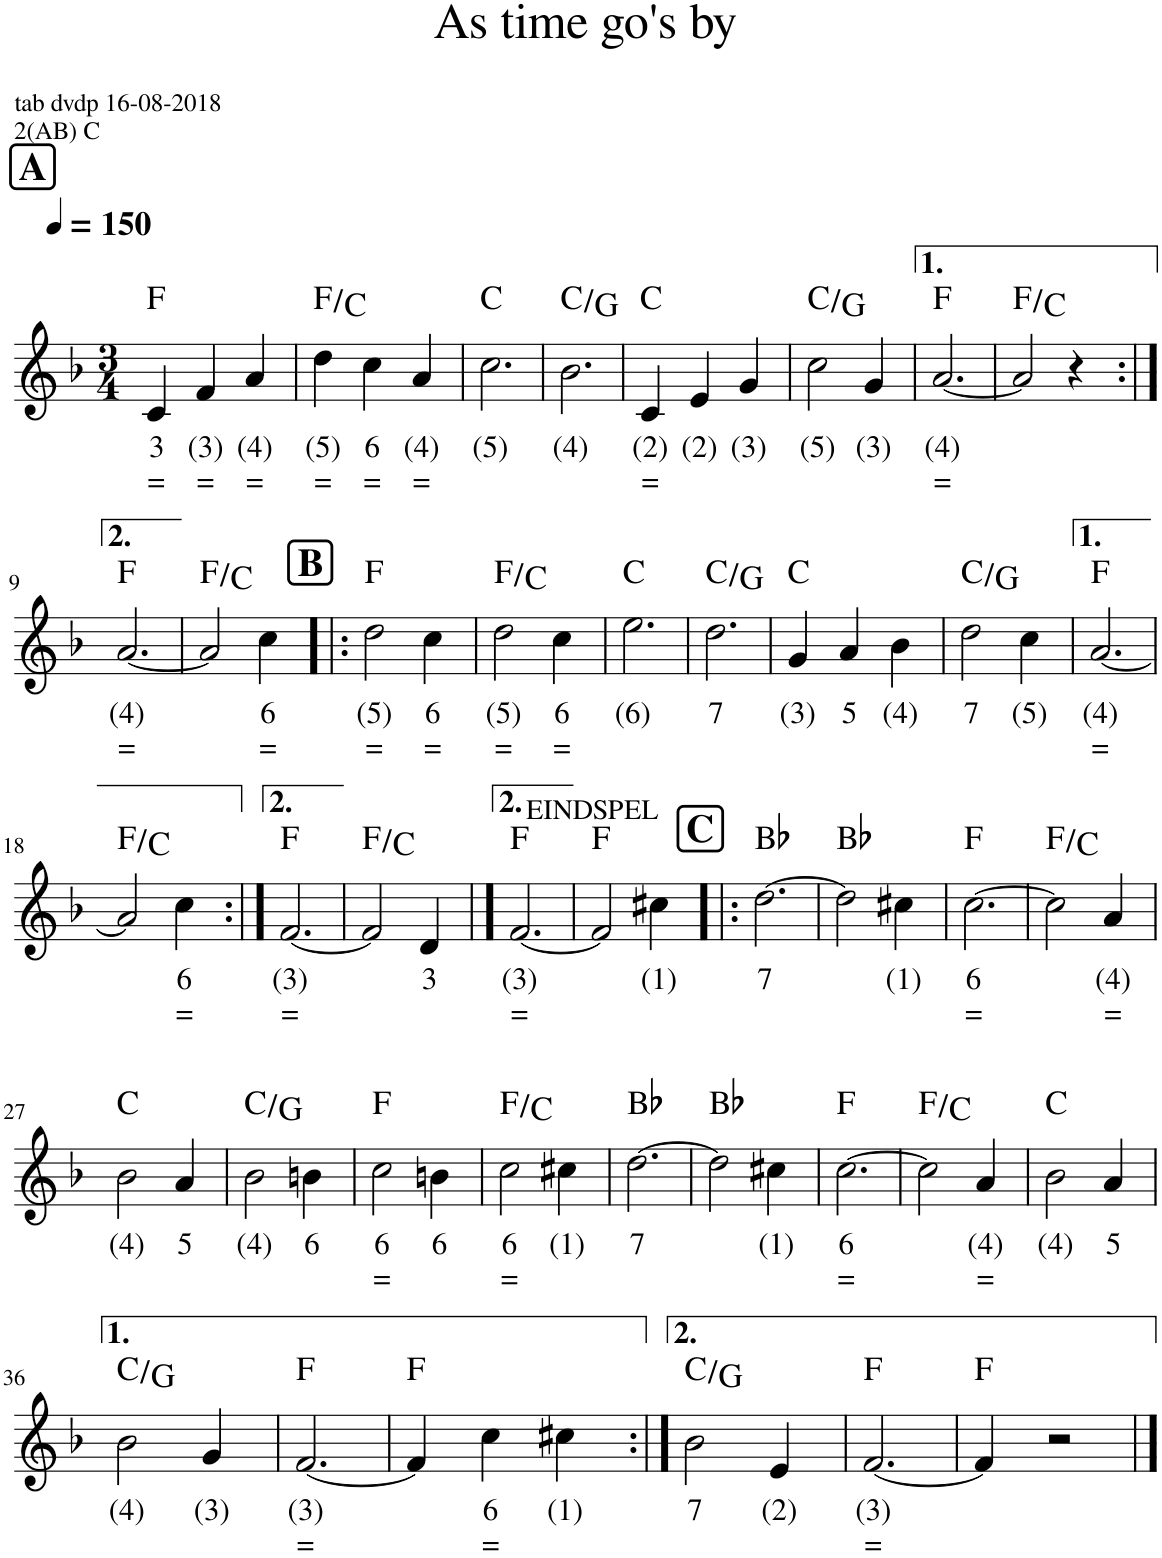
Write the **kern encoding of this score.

**kern	**text	**text	**harte
*part1	*part1	*part1	*part1
*staff1	*staff1	*staff1	*
*I"Lead	*	*	*
*clefG2	*	*	*
*k[b-]	*	*	*
*M3/4	*	*	*
*MM150	*	*	*
!!LO:REH:place=s1:a:B:cj:fs=14:t=A
=1	=1	=1	=1
!	!LO:LY:b	!LO:LY:b	!
4c/	3	=	F:maj
!	!LO:LY:b	!LO:LY:b	!
4f/	(3)	=	.
!	!LO:LY:b	!LO:LY:b	!
4a/	(4)	=	.
=2	=2	=2	=2
!	!LO:LY:b	!LO:LY:b	!
4dd\	(5)	=	F:maj/5
!	!LO:LY:b	!LO:LY:b	!
4cc\	6	=	.
!	!LO:LY:b	!LO:LY:b	!
4a/	(4)	=	.
=3	=3	=3	=3
!	!LO:LY:b	!	!
2.cc\	(5)	.	C:maj
=4	=4	=4	=4
!	!LO:LY:b	!	!
2.b-\	(4)	.	C:maj/5
=5	=5	=5	=5
!	!LO:LY:b	!LO:LY:b	!
4c/	(2)	=	C:maj
!	!LO:LY:b	!	!
4e/	(2)	.	.
!	!LO:LY:b	!	!
4g/	(3)	.	.
=6	=6	=6	=6
!	!LO:LY:b	!	!
2cc\	(5)	.	C:maj/5
!	!LO:LY:b	!	!
4g/	(3)	.	.
=7	=7	=7	=7
!	!LO:LY:b	!LO:LY:b	!
[2.a/	(4)	=	F:maj
=8	=8	=8	=8
2a/]	.	.	F:maj/5
4r	.	.	.
!!LO:LB:g=z
=9:|!	=9:|!	=9:|!	=9:|!
!	!LO:LY:b	!LO:LY:b	!
[2.a/	(4)	=	F:maj
=10	=10	=10	=10
2a/]	.	.	F:maj/5
!	!LO:LY:b	!LO:LY:b	!
4cc\	6	=	.
!!LO:REH:place=s1:a:B:cj:fs=14:t=B
=11!|:	=11!|:	=11!|:	=11!|:
!	!LO:LY:b	!LO:LY:b	!
2dd\	(5)	=	F:maj
!	!LO:LY:b	!LO:LY:b	!
4cc\	6	=	.
=12	=12	=12	=12
!	!LO:LY:b	!LO:LY:b	!
2dd\	(5)	=	F:maj/5
!	!LO:LY:b	!LO:LY:b	!
4cc\	6	=	.
=13	=13	=13	=13
!	!LO:LY:b	!	!
2.ee\	(6)	.	C:maj
=14	=14	=14	=14
!	!LO:LY:b	!	!
2.dd\	7	.	C:maj/5
=15	=15	=15	=15
!	!LO:LY:b	!	!
4g/	(3)	.	C:maj
!	!LO:LY:b	!	!
4a/	5	.	.
!	!LO:LY:b	!	!
4b-\	(4)	.	.
=16	=16	=16	=16
!	!LO:LY:b	!	!
2dd\	7	.	C:maj/5
!	!LO:LY:b	!	!
4cc\	(5)	.	.
=17	=17	=17	=17
!	!LO:LY:b	!LO:LY:b	!
[2.a/	(4)	=	F:maj
!!LO:LB:g=z
=18	=18	=18	=18
2a/]	.	.	F:maj/5
!	!LO:LY:b	!LO:LY:b	!
4cc\	6	=	.
=19:|!	=19:|!	=19:|!	=19:|!
!	!LO:LY:b	!LO:LY:b	!
[2.f/	(3)	=	F:maj
=20	=20	=20	=20
2f/]	.	.	F:maj/5
!	!LO:LY:b	!	!
4d/	3	.	.
==21	==21	==21	==21
!	!LO:LY:b	!LO:LY:b	!
[2.f/	(3)	=	F:maj
=22	=22	=22	=22
2f/]	.	.	F:maj
!LO:TX:a:t=EINDSPEL	!	!	!
!	!LO:LY:b	!	!
4cc#X\	(1)	.	.
!!LO:REH:place=s1:a:B:cj:fs=14:t=C
=23!|:	=23!|:	=23!|:	=23!|:
!	!LO:LY:b	!	!
[2.dd\	7	.	Bb:maj
=24	=24	=24	=24
2dd\]	.	.	Bb:maj
!	!LO:LY:b	!	!
4cc#X\	(1)	.	.
=25	=25	=25	=25
!	!LO:LY:b	!LO:LY:b	!
[2.cc\	6	=	F:maj
=26	=26	=26	=26
2cc\]	.	.	F:maj/5
!	!LO:LY:b	!LO:LY:b	!
4a/	(4)	=	.
!!LO:LB:g=z
=27	=27	=27	=27
!	!LO:LY:b	!	!
2b-\	(4)	.	C:maj
!	!LO:LY:b	!	!
4a/	5	.	.
=28	=28	=28	=28
!	!LO:LY:b	!	!
2b-\	(4)	.	C:maj/5
!	!LO:LY:b	!	!
4bn\	6	.	.
=29	=29	=29	=29
!	!LO:LY:b	!LO:LY:b	!
2cc\	6	=	F:maj
!	!LO:LY:b	!	!
4bn\	6	.	.
=30	=30	=30	=30
!	!LO:LY:b	!LO:LY:b	!
2cc\	6	=	F:maj/5
!	!LO:LY:b	!	!
4cc#X\	(1)	.	.
=31	=31	=31	=31
!	!LO:LY:b	!	!
[2.dd\	7	.	Bb:maj
=32	=32	=32	=32
2dd\]	.	.	Bb:maj
!	!LO:LY:b	!	!
4cc#X\	(1)	.	.
=33	=33	=33	=33
!	!LO:LY:b	!LO:LY:b	!
[2.cc\	6	=	F:maj
=34	=34	=34	=34
2cc\]	.	.	F:maj/5
!	!LO:LY:b	!LO:LY:b	!
4a/	(4)	=	.
=35	=35	=35	=35
!	!LO:LY:b	!	!
2b-\	(4)	.	C:maj
!	!LO:LY:b	!	!
4a/	5	.	.
!!LO:LB:g=z
=36	=36	=36	=36
!	!LO:LY:b	!	!
2b-\	(4)	.	C:maj/5
!	!LO:LY:b	!	!
4g/	(3)	.	.
=37	=37	=37	=37
!	!LO:LY:b	!LO:LY:b	!
[2.f/	(3)	=	F:maj
=38	=38	=38	=38
4f/]	.	.	F:maj
!	!LO:LY:b	!LO:LY:b	!
4cc\	6	=	.
!	!LO:LY:b	!	!
4cc#X\	(1)	.	.
=39:|!	=39:|!	=39:|!	=39:|!
!	!LO:LY:b	!	!
2b-\	7	.	C:maj/5
!	!LO:LY:b	!	!
4e/	(2)	.	.
=40	=40	=40	=40
!	!LO:LY:b	!LO:LY:b	!
[2.f/	(3)	=	F:maj
=41	=41	=41	=41
4f/]	.	.	F:maj
2r	.	.	.
==	==	==	==
*-	*-	*-	*-
